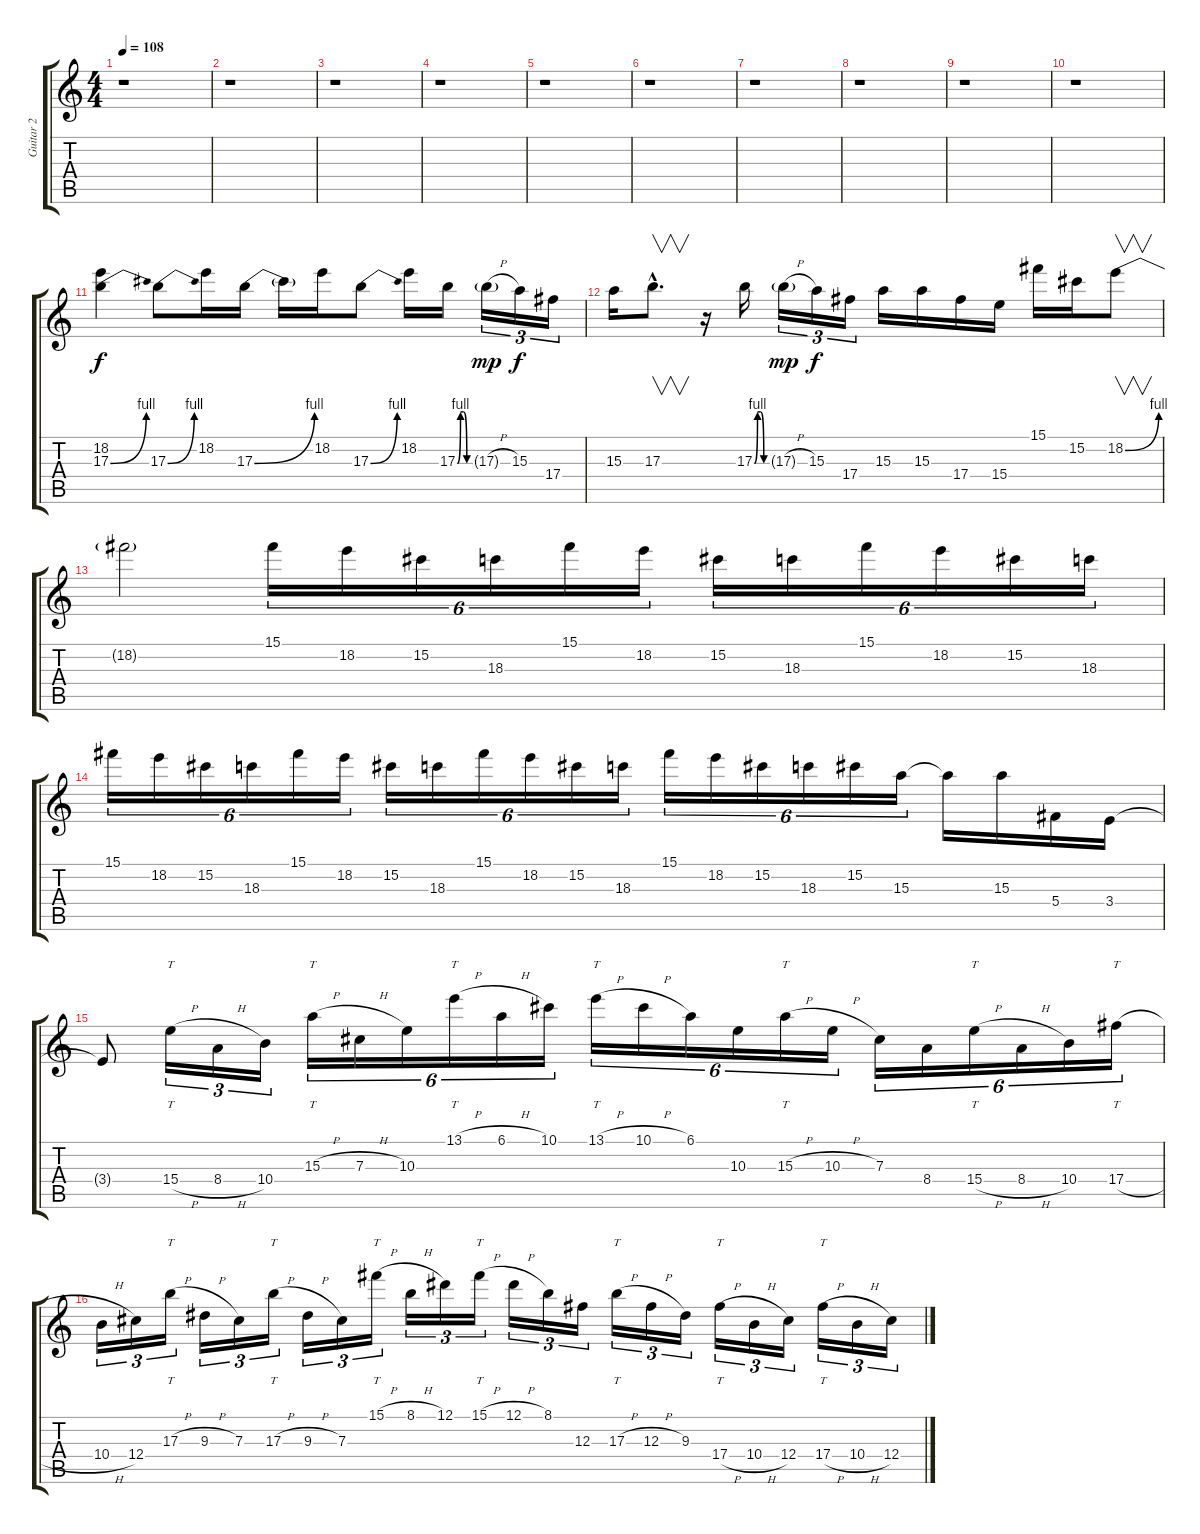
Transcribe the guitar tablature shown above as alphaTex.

\track ("Guitar 2" "Guitar 2") {instrument distortionguitar}
\staff {score tabs}
\tuning (Eb4 Bb3 Gb3 Db3 Ab2 Eb2) {hide}
\ts (4 4)
\tempo 108
\clef g2
\ks c
r.1{dy f} |
r.1 |
r.1 |
r.1 |
r.1 |
r.1 |
r.1 |
r.1 |
r.1 |
r.1 |
(18.2 17.3{be (bend 0 0 60 4)}).4{volume 16} 17.3{be (bend 0 0 60 4)}.8 18.2.16 17.3{be (bend 0 0 60 4)}.16 17.3{t}.16 18.2.16 17.3{be (bend 0 0 60 4)}.8 18.2.16 17.3{be (custom 0 0 15 4 30 4 45 0 60 0)}.16 17.3{h g}.16{tu (3 2) dy mp} 15.3.16{tu (3 2) dy f} 17.4.16{tu (3 2)} |
15.3.16 17.3{hac}.8{v d} r.16 17.3{be (custom 0 0 15 4 30 4 45 0 60 0)}.16 17.3{h g}.16{tu (3 2) dy mp} 15.3.16{tu (3 2) dy f} 17.4.16{tu (3 2)} 15.3.16 15.3.16 17.4.16 15.4.16 15.1.16 15.2.16 18.2{be (bend 0 0 60 4)}.8{v} |
18.2{t}.2 15.1.16{tu (6 4)} 18.2.16{tu (6 4)} 15.2.16{tu (6 4)} 18.3.16{tu (6 4)} 15.1.16{tu (6 4)} 18.2.16{tu (6 4)} 15.2.16{tu (6 4)} 18.3.16{tu (6 4)} 15.1.16{tu (6 4)} 18.2.16{tu (6 4)} 15.2.16{tu (6 4)} 18.3.16{tu (6 4)} |
15.1.16{tu (6 4)} 18.2.16{tu (6 4)} 15.2.16{tu (6 4)} 18.3.16{tu (6 4)} 15.1.16{tu (6 4)} 18.2.16{tu (6 4)} 15.2.16{tu (6 4)} 18.3.16{tu (6 4)} 15.1.16{tu (6 4)} 18.2.16{tu (6 4)} 15.2.16{tu (6 4)} 18.3.16{tu (6 4)} 15.1.16{tu (6 4)} 18.2.16{tu (6 4)} 15.2.16{tu (6 4)} 18.3.16{tu (6 4)} 15.2.16{tu (6 4)} 15.3.16{tu (6 4)} 15.3{t}.16 15.3.16 5.4.16 3.4.16 |
3.4{t}.8 15.4{h}.16{tt tu (3 2)} 8.4{h}.16{tu (3 2)} 10.4.16{tu (3 2)} 15.3{h}.16{tt tu (6 4)} 7.3{h}.16{tu (6 4)} 10.3.16{tu (6 4)} 13.1{h}.16{tt tu (6 4)} 6.1{h}.16{tu (6 4)} 10.1.16{tu (6 4)} 13.1{h}.16{tt tu (6 4)} 10.1{h}.16{tu (6 4)} 6.1.16{tu (6 4)} 10.3.16{tu (6 4)} 15.3{h}.16{tt tu (6 4)} 10.3{h}.16{tu (6 4)} 7.3.16{tu (6 4)} 8.4.16{tu (6 4)} 15.4{h}.16{tt tu (6 4)} 8.4{h}.16{tu (6 4)} 10.4.16{tu (6 4)} 17.4{h}.16{tt tu (6 4)} |
10.4{h}.16{tu (3 2)} 12.4.16{tu (3 2)} 17.3{h}.16{tt tu (3 2)} 9.3{h}.16{tu (3 2)} 7.3.16{tu (3 2)} 17.3{h}.16{tt tu (3 2)} 9.3{h}.16{tu (3 2)} 7.3.16{tu (3 2)} 15.1{h}.16{tt tu (3 2)} 8.1{h}.16{tu (3 2)} 12.1.16{tu (3 2)} 15.1{h}.16{tt tu (3 2)} 12.1{h}.16{tu (3 2)} 8.1.16{tu (3 2)} 12.3.16{tu (3 2)} 17.3{h}.16{tt tu (3 2)} 12.3{h}.16{tu (3 2)} 9.3.16{tu (3 2)} 17.4{h}.16{tt tu (3 2)} 10.4{h}.16{tu (3 2)} 12.4.16{tu (3 2)} 17.4{h}.16{tt tu (3 2)} 10.4{h}.16{tu (3 2)} 12.4.16{tu (3 2)}
